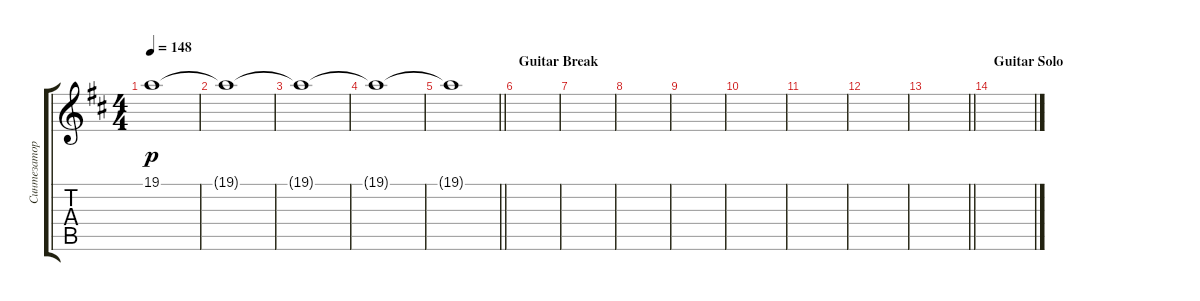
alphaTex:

\track ("Синтезатор" "Синтезатор") {instrument rockorgan}
\staff {score tabs}
\tuning (D4 A3 F3 C3 G2 D2) {hide}
\ts (4 4)
\tempo 148
\clef g2
\ks bminor
19.1{t}.1{dy p} |
19.1{t}.1 |
19.1{t}.1 |
19.1{t}.1 |
\barLineRight lightlight
19.1{t}.1 |
\section ("" "Guitar Break")
|
|
|
|
|
|
|
\barLineRight lightlight
|
\section ("" "Guitar Solo")
